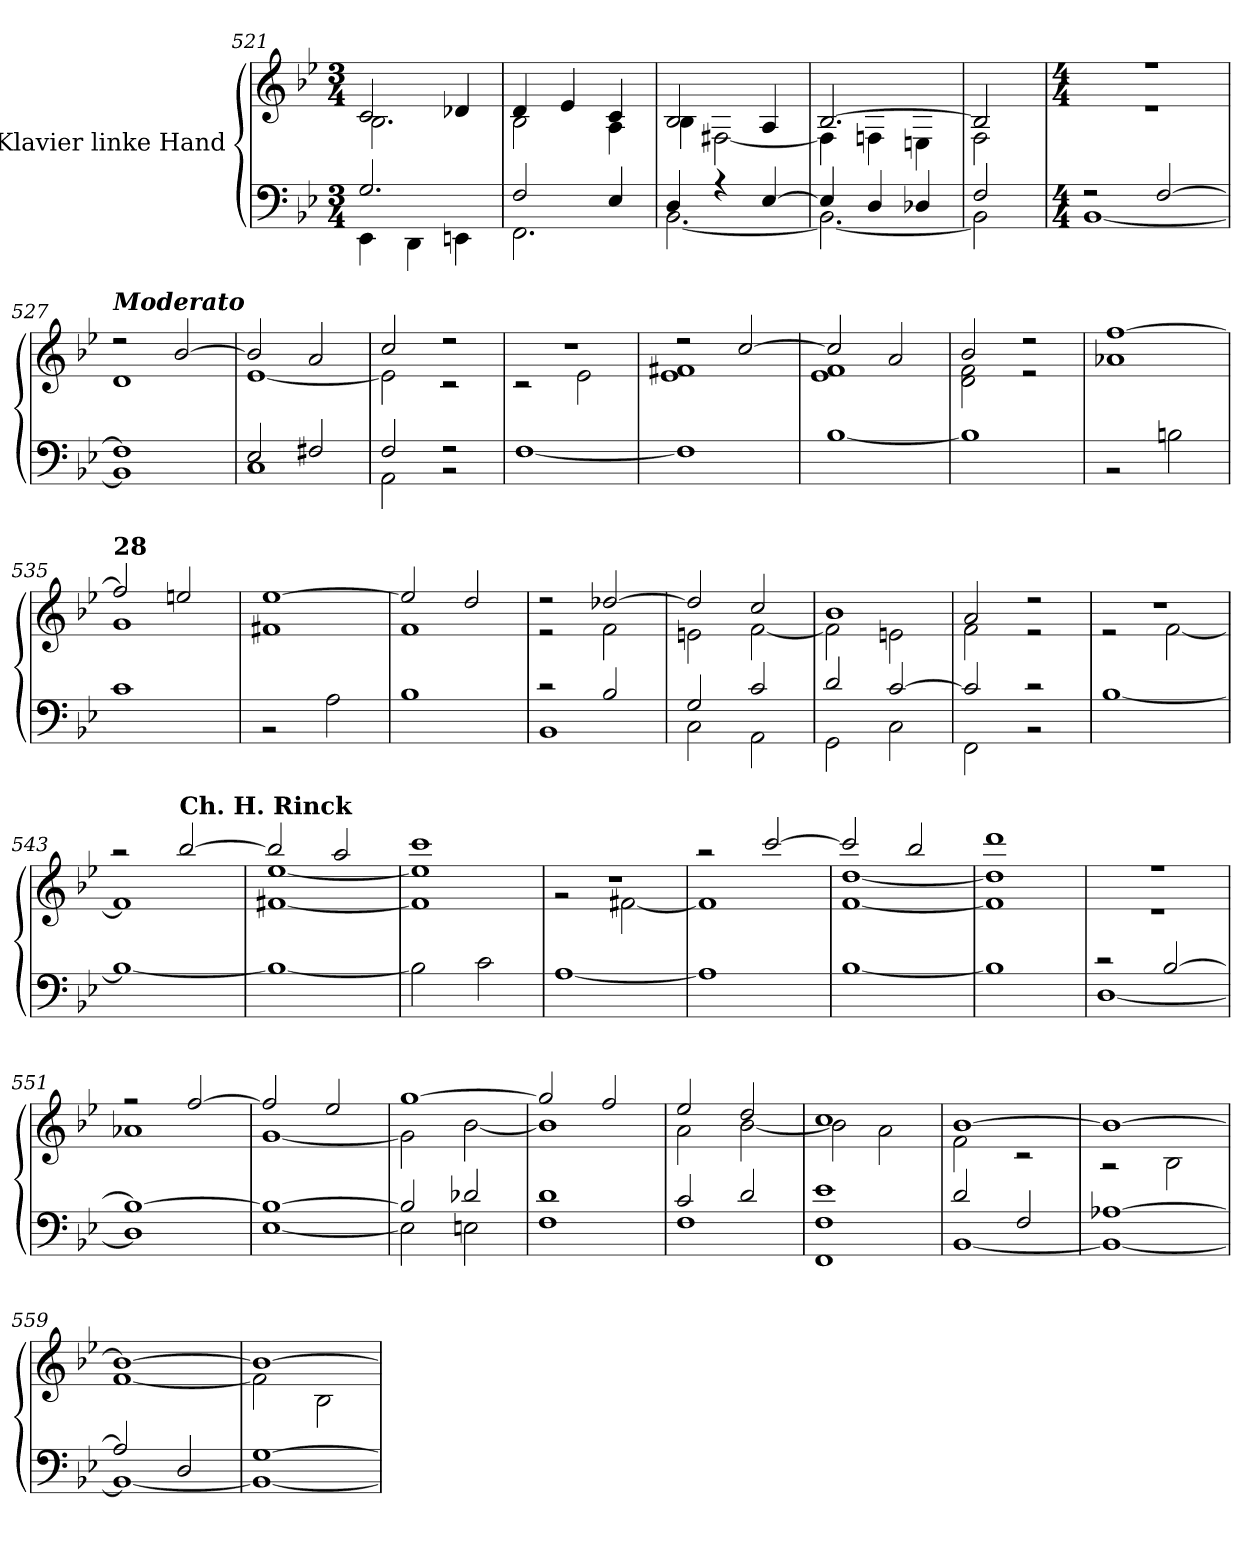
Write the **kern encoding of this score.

**kern	**kern
*part1	*part1
*staff2	*staff1
*I"Klavier linke Hand	*
*clefF4	*clefG2
*k[b-e-]	*k[b-e-]
*M3/4	*M3/4
=521	=521
*^	*^
2.G/	4EE-\	2c/	2.B-\
.	4DD\	.	.
.	4EEn\	4d-X/	.
=522	=522	=522	=522
2F/	2.FF\	4d/	2B-\
.	.	4e-/	.
4E-/	.	4c/	4A\
=523	=523	=523	=523
4D/	[2.BB-\	2B-/	4B-\
4r	.	.	[2F#X\
[4E-/	.	4A/	.
=524	=524	=524	=524
4E-/]	2.BB-\_	[2.B-/	4F#\]
4D/	.	.	4Fn\
4D-X/	.	.	4En\
=525	=525	=525	=525
2F/	2BB-\]	2B-/]	2F\
!!LO:PB:g=z	!!
=526	=526	=526	=526
*M4/4	*	*M4/4	*
2r	[1BB-	1r	1r
[2F/	.	.	.
=527	=527	=527	=527
!	!	!LO:TX:a:Bi:t=Moderato	!
1F]	1BB-]	2r	1d
.	.	[2b-/	.
=528	=528	=528	=528
2E-/	1C	2b-/]	[1e-
2F#X/	.	2a/	.
=529	=529	=529	=529
2F/	2AA\	2cc/	2e-\]
2r	2r	2r	2r
=530	=530	=530	=530
1ryy	[1F	1r	2r
.	.	.	2e-\
=531	=531	=531	=531
1ryy	1F]	2r	1e- 1f#X
.	.	[2cc/	.
=532	=532	=532	=532
1ryy	[1B-	2cc/]	1e- 1f
.	.	2a/	.
!!LO:LB:g=z	!!
=533	=533	=533	=533
1ryy	1B-]	2b-/	2d\ 2f\
.	.	2r	2r
=534	=534	=534	=534
1ryy	2r	[1ff	1a-X
.	2Bn\	.	.
=535	=535	=535	=535
!	!	!LO:TX:a:B:t=28	!
1ryy	1c	2ff/]	1g
.	.	2een/	.
!!LO:LB:g=z	!!
=536	=536	=536	=536
1ryy	2r	[1ee-	1f#X
.	2A\	.	.
=537	=537	=537	=537
1ryy	1B-	2ee-/]	1f
.	.	2dd/	.
=538	=538	=538	=538
2r	1BB-	2r	2r
2B-/	.	[2dd-X/	2f\
=539	=539	=539	=539
2G/	2C\	2dd-/]	2en\
2c/	2AA\	2cc/	[2f\
=540	=540	=540	=540
2d/	2GG\	1b-	2f\]
[2c/	2C\	.	2en\
!!LO:LB:g=z	!!
=541	=541	=541	=541
2c/]	2FF\	2a/	2f\
2r	2r	2r	2r
=542	=542	=542	=542
1ryy	[1B-	1r	2r
.	.	.	[2f\
=543	=543	=543	=543
1ryy	1B-_	2r	1f]
!	!	!LO:TX:a:B:t=Ch. H. Rinck	!
.	.	[2bb-/	.
=544	=544	=544	=544
1ryy	1B-_	2bb-/]	[1f#X [1ee-
.	.	2aa/	.
=545	=545	=545	=545
1ryy	2B-\]	1ccc	1f#] 1ee-]
.	2c\	.	.
=546	=546	=546	=546
1ryy	[1A	1r	2r
.	.	.	[2f#X\
=547	=547	=547	=547
1ryy	1A]	2r	1f#]
.	.	[2ccc/	.
=548	=548	=548	=548
1ryy	[1B-	2ccc/]	[1f [1dd
.	.	2bb-/	.
!!LO:LB:g=z	!!
=549	=549	=549	=549
1ryy	1B-]	1ddd	1f] 1dd]
=550	=550	=550	=550
2r	[1D	1r	1r
[2B-/	.	.	.
=551	=551	=551	=551
1B-_	1D]	2r	1a-X
.	.	[2ff/	.
!!LO:LB:g=z	!!
=552	=552	=552	=552
1B-_	[1E-	2ff/]	[1g
.	.	2ee-/	.
=553	=553	=553	=553
2B-/]	2E-\]	[1gg	2g\]
2d-X/	2En\	.	[2b-\
=554	=554	=554	=554
1d	1F	2gg/]	1b-]
.	.	2ff/	.
!!LO:LB:g=z	!!
=555	=555	=555	=555
2c/	1F	2ee-/	2a\
2d/	.	2dd/	[2b-\
=556	=556	=556	=556
1e-	1FF 1F	1cc	2b-\]
.	.	.	2a\
=557	=557	=557	=557
2d/	[1BB-	[1b-	2f\
2F/	.	.	2r
=558	=558	=558	=558
[1A-X	1BB-_	1b-_	2r
.	.	.	2B-\
=559	=559	=559	=559
2A-/]	1BB-_	1b-_	[1f
2D/	.	.	.
=560	=560	=560	=560
[1G	1BB-_	1b-_	2f\]
.	.	.	2B-\
*v	*v	*	*
*	*v	*v
=	=
*-	*-
